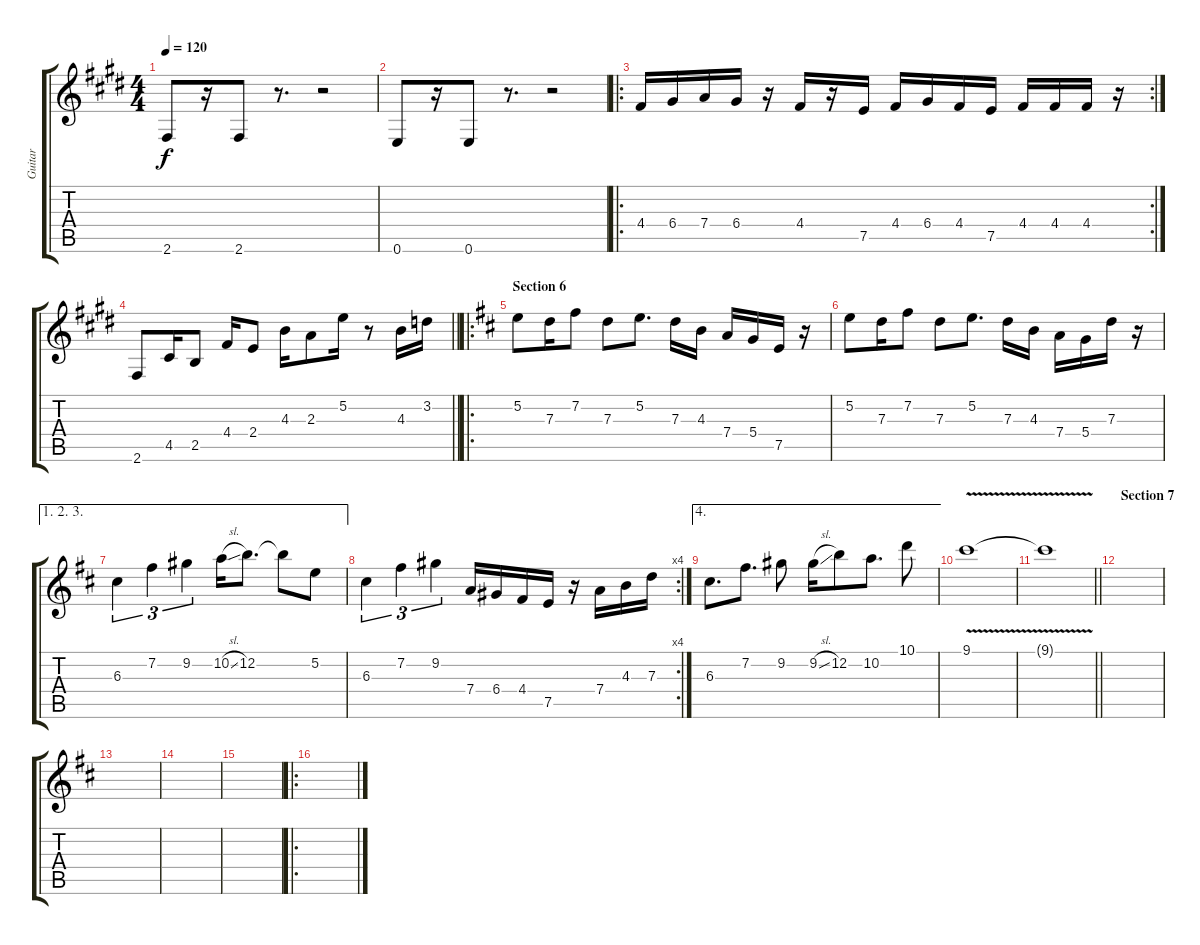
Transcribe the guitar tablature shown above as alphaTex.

\track ("Guitar" "Guitar") {instrument overdrivenguitar}
\staff {score tabs}
\tuning (E4 B3 G3 D3 A2 E2) {hide}
\ts (4 4)
\tempo 120
\clef g2
\ks e
2.6.8{dy f} r.16 2.6.8 r.8{d} r.2 |
0.6.8 r.16 0.6.8 r.8{d} r.2 |
\ro
\rc 2
4.4.16 6.4.16 7.4.16 6.4.16 r.16 4.4.16 r.16 7.5.16 4.4.16 6.4.16 4.4.16 7.5.16 4.4.16 4.4.16 4.4.16 r.16 |
\barLineRight lightlight
2.6.8 4.5.16 2.5.8 4.4.16 2.4.8 4.3.16 2.3.8 5.2.16 r.8 4.3.16 3.2.16 |
\ro
\section ("" "Section 6")
\ks d
5.2.8 7.3.16 7.2.8 7.3.8 5.2.8{d} 7.3.16 4.3.16 7.4.16 5.4.16 7.5.16 r.16 |
5.2.8 7.3.16 7.2.8 7.3.8 5.2.8{d} 7.3.16 4.3.16 7.4.16 5.4.16 7.3.16 r.16 |
\ae (1 2 3)
6.3.4{tu (3 2)} 7.2.4{tu (3 2)} 9.2.4{tu (3 2)} 10.2{sl}.16 12.2.8{d} 12.2{t}.8 5.2.8 |
\rc 4
6.3.4{tu (3 2)} 7.2.4{tu (3 2)} 9.2.4{tu (3 2)} 7.4.16 6.4.16 4.4.16 7.5.16 r.16 7.4.16 4.3.16 7.3.16 |
\ae 4
6.3.8{d} 7.2.8{d} 9.2.8 9.2{sl}.16 12.2.8 10.2.8{d} 10.1.8 |
9.1{v}.1 |
\barLineRight lightlight
9.1{t}.1 |
\section ("" "Section 7")
|
|
|
|
\ro
